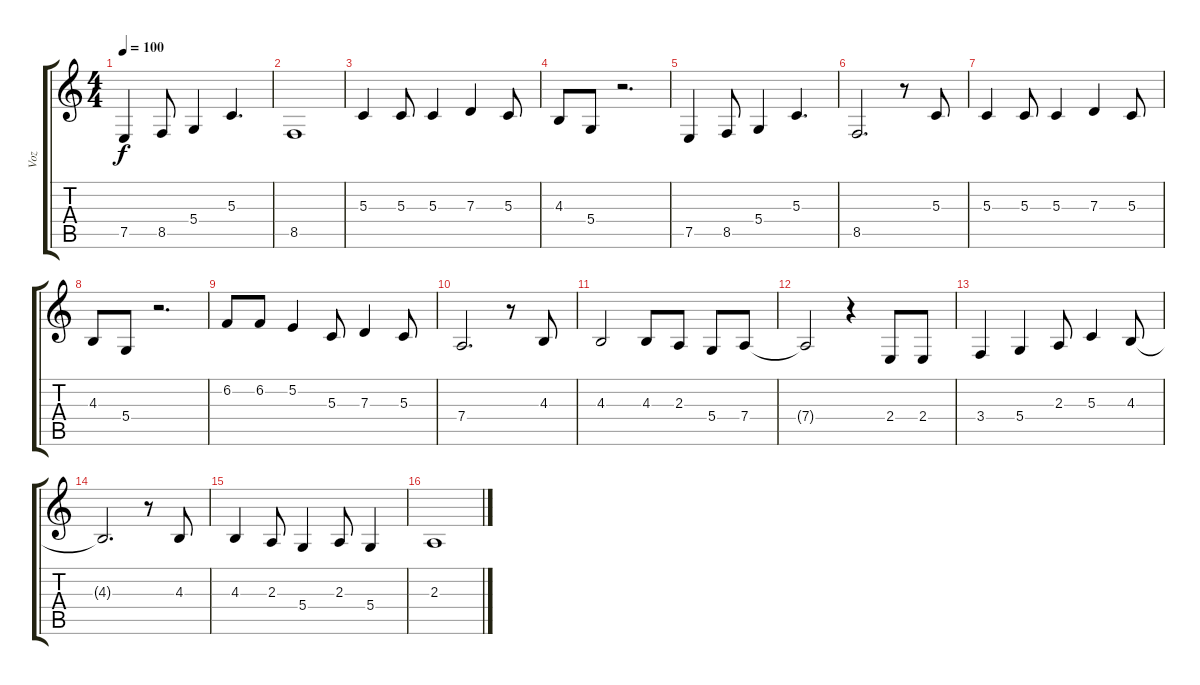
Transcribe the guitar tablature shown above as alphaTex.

\track ("Voz" "Voz") {instrument voiceoohs}
\staff {score tabs}
\tuning (E4 B3 G3 D3 A2 E2) {hide}
\ts (4 4)
\tempo 100
\clef g2
\ks c
7.5.4{dy f} 8.5.8 5.4.4 5.3.4{d} |
8.5.1 |
5.3.4 5.3.8 5.3.4 7.3.4 5.3.8 |
4.3.8 5.4.8 r.2{d} |
7.5.4 8.5.8 5.4.4 5.3.4{d} |
8.5.2{d} r.8 5.3.8 |
5.3.4 5.3.8 5.3.4 7.3.4 5.3.8 |
4.3.8 5.4.8 r.2{d} |
6.2.8 6.2.8 5.2.4 5.3.8 7.3.4 5.3.8 |
7.4.2{d} r.8 4.3.8 |
4.3.2 4.3.8 2.3.8 5.4.8 7.4.8 |
7.4{t}.2 r.4 2.4.8 2.4.8 |
3.4.4 5.4.4 2.3.8 5.3.4 4.3.8 |
4.3{t}.2{d} r.8 4.3.8 |
4.3.4 2.3.8 5.4.4 2.3.8 5.4.4 |
2.3.1
